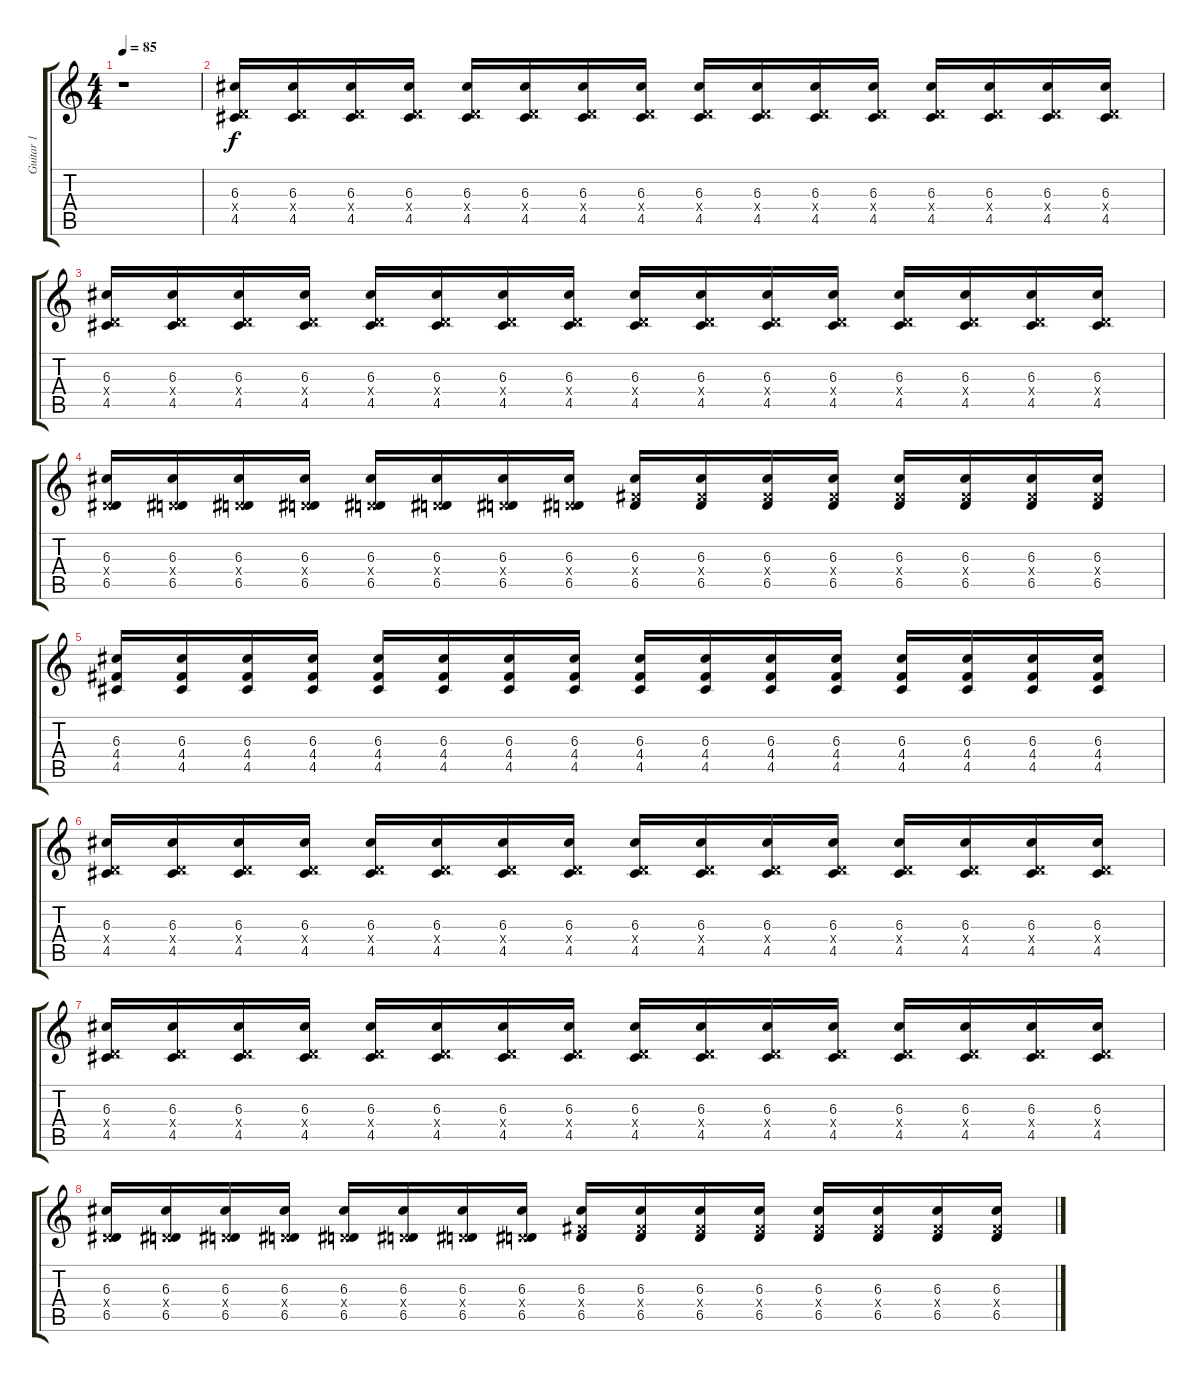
\track ("Guitar 1" "Guitar 1") {instrument distortionguitar}
\staff {score tabs}
\tuning (E4 B3 G3 D3 A2 E2) {hide}
\ts (4 4)
\tempo 85
\clef g2
\ks c
r.1{dy f instrument distortionguitar} |
(6.3 0.4{x} 4.5).16 (6.3 0.4{x} 4.5).16 (6.3 0.4{x} 4.5).16 (6.3 0.4{x} 4.5).16 (6.3 0.4{x} 4.5).16 (6.3 0.4{x} 4.5).16 (6.3 0.4{x} 4.5).16 (6.3 0.4{x} 4.5).16 (6.3 0.4{x} 4.5).16 (6.3 0.4{x} 4.5).16 (6.3 0.4{x} 4.5).16 (6.3 0.4{x} 4.5).16 (6.3 0.4{x} 4.5).16 (6.3 0.4{x} 4.5).16 (6.3 0.4{x} 4.5).16 (6.3 0.4{x} 4.5).16 |
(6.3 0.4{x} 4.5).16 (6.3 0.4{x} 4.5).16 (6.3 0.4{x} 4.5).16 (6.3 0.4{x} 4.5).16 (6.3 0.4{x} 4.5).16 (6.3 0.4{x} 4.5).16 (6.3 0.4{x} 4.5).16 (6.3 0.4{x} 4.5).16 (6.3 0.4{x} 4.5).16 (6.3 0.4{x} 4.5).16 (6.3 0.4{x} 4.5).16 (6.3 0.4{x} 4.5).16 (6.3 0.4{x} 4.5).16 (6.3 0.4{x} 4.5).16 (6.3 0.4{x} 4.5).16 (6.3 0.4{x} 4.5).16 |
(6.3 0.4{x} 6.5).16 (6.3 0.4{x} 6.5).16 (6.3 0.4{x} 6.5).16 (6.3 0.4{x} 6.5).16 (6.3 0.4{x} 6.5).16 (6.3 0.4{x} 6.5).16 (6.3 0.4{x} 6.5).16 (6.3 0.4{x} 6.5).16 (6.3 4.4{x} 6.5).16 (6.3 4.4{x} 6.5).16 (6.3 4.4{x} 6.5).16 (6.3 4.4{x} 6.5).16 (6.3 4.4{x} 6.5).16 (6.3 4.4{x} 6.5).16 (6.3 4.4{x} 6.5).16 (6.3 4.4{x} 6.5).16 |
(6.3 4.4 4.5).16 (6.3 4.4 4.5).16 (6.3 4.4 4.5).16 (6.3 4.4 4.5).16 (6.3 4.4 4.5).16 (6.3 4.4 4.5).16 (6.3 4.4 4.5).16 (6.3 4.4 4.5).16 (6.3 4.4 4.5).16 (6.3 4.4 4.5).16 (6.3 4.4 4.5).16 (6.3 4.4 4.5).16 (6.3 4.4 4.5).16 (6.3 4.4 4.5).16 (6.3 4.4 4.5).16 (6.3 4.4 4.5).16 |
(6.3 0.4{x} 4.5).16 (6.3 0.4{x} 4.5).16 (6.3 0.4{x} 4.5).16 (6.3 0.4{x} 4.5).16 (6.3 0.4{x} 4.5).16 (6.3 0.4{x} 4.5).16 (6.3 0.4{x} 4.5).16 (6.3 0.4{x} 4.5).16 (6.3 0.4{x} 4.5).16 (6.3 0.4{x} 4.5).16 (6.3 0.4{x} 4.5).16 (6.3 0.4{x} 4.5).16 (6.3 0.4{x} 4.5).16 (6.3 0.4{x} 4.5).16 (6.3 0.4{x} 4.5).16 (6.3 0.4{x} 4.5).16 |
(6.3 0.4{x} 4.5).16 (6.3 0.4{x} 4.5).16 (6.3 0.4{x} 4.5).16 (6.3 0.4{x} 4.5).16 (6.3 0.4{x} 4.5).16 (6.3 0.4{x} 4.5).16 (6.3 0.4{x} 4.5).16 (6.3 0.4{x} 4.5).16 (6.3 0.4{x} 4.5).16 (6.3 0.4{x} 4.5).16 (6.3 0.4{x} 4.5).16 (6.3 0.4{x} 4.5).16 (6.3 0.4{x} 4.5).16 (6.3 0.4{x} 4.5).16 (6.3 0.4{x} 4.5).16 (6.3 0.4{x} 4.5).16 |
(6.3 0.4{x} 6.5).16 (6.3 0.4{x} 6.5).16 (6.3 0.4{x} 6.5).16 (6.3 0.4{x} 6.5).16 (6.3 0.4{x} 6.5).16 (6.3 0.4{x} 6.5).16 (6.3 0.4{x} 6.5).16 (6.3 0.4{x} 6.5).16 (6.3 4.4{x} 6.5).16 (6.3 4.4{x} 6.5).16 (6.3 4.4{x} 6.5).16 (6.3 4.4{x} 6.5).16 (6.3 4.4{x} 6.5).16 (6.3 4.4{x} 6.5).16 (6.3 4.4{x} 6.5).16 (6.3 4.4{x} 6.5).16
